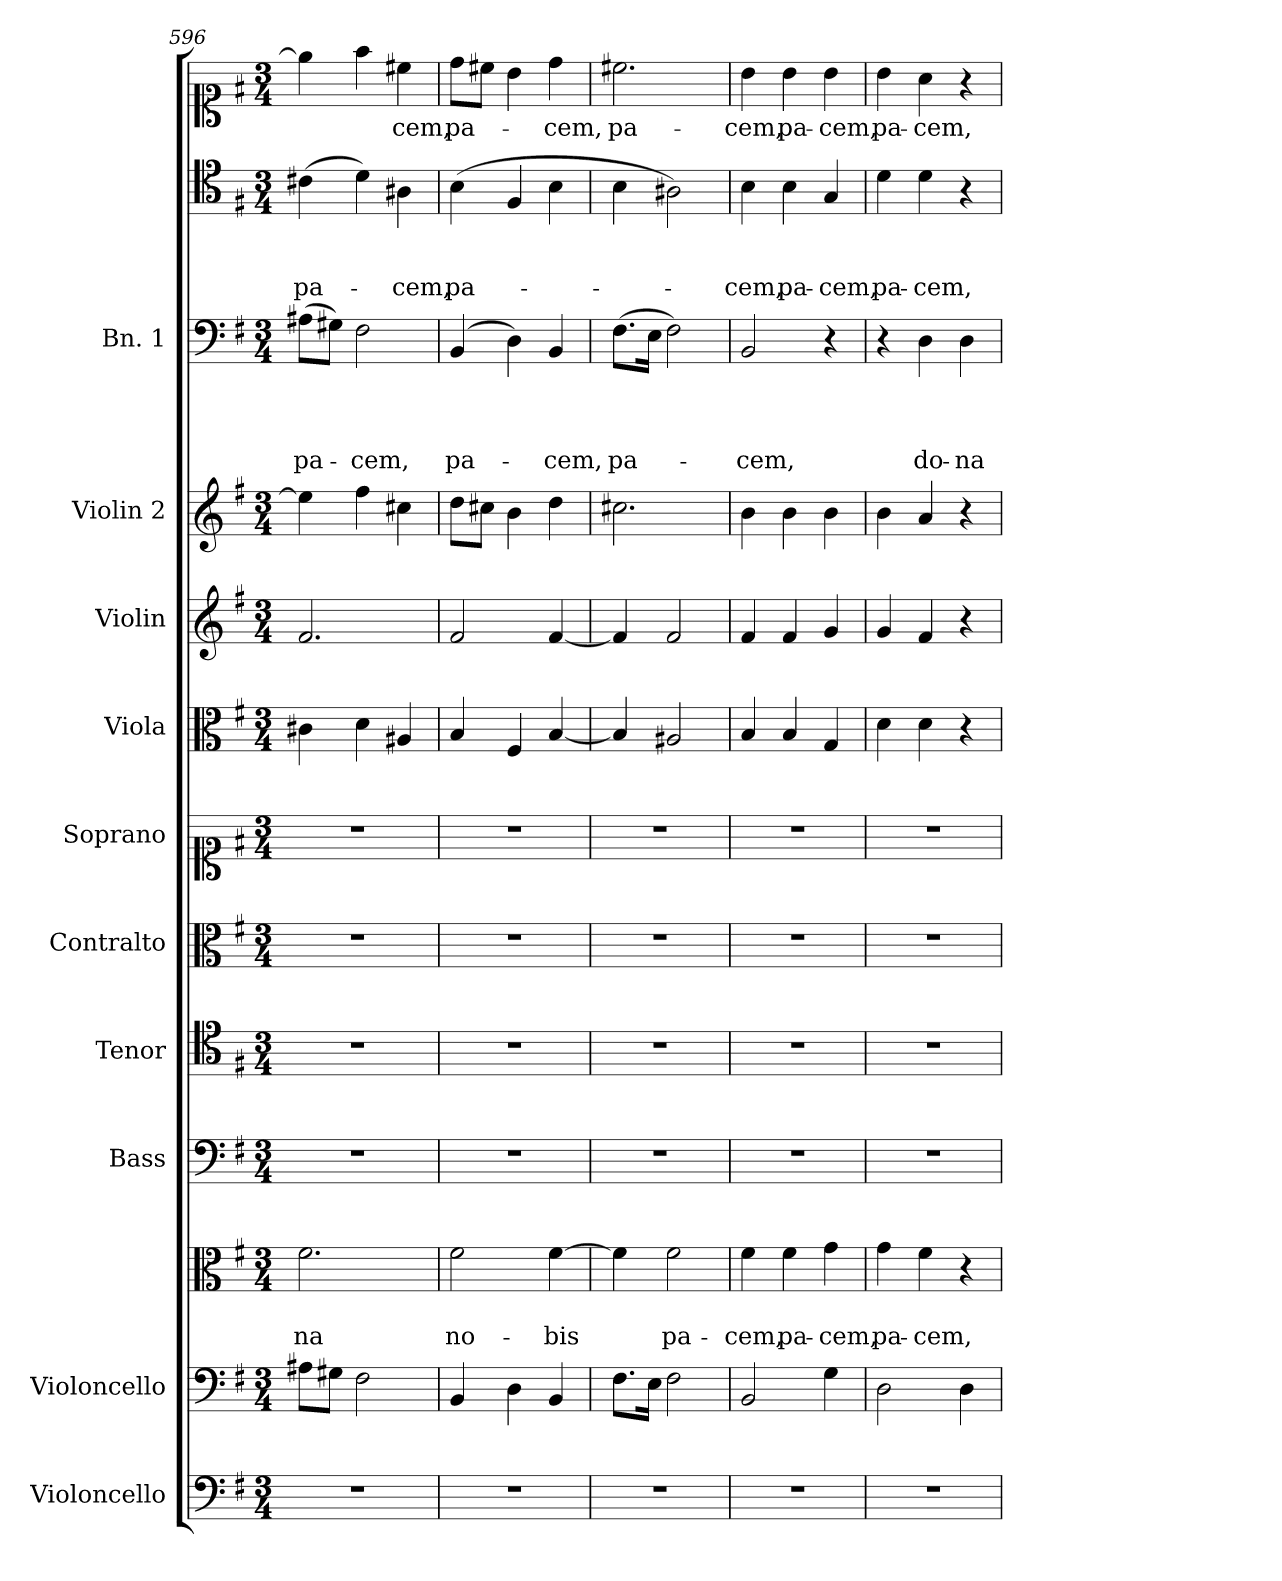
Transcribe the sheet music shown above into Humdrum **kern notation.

**kern	**kern	**kern	**text	**text	**kern	**kern	**kern	**kern	**kern	**kern	**kern	**kern	**text	**text	**text	**text	**kern	**text	**text	**text	**kern	**text
*part13	*part12	*part11	*part11	*part11	*part10	*part9	*part8	*part7	*part6	*part5	*part4	*part3	*part3	*part3	*part3	*part3	*part2	*part2	*part2	*part2	*part1	*part1
*staff13	*staff12	*staff11	*staff11	*staff11	*staff10	*staff9	*staff8	*staff7	*staff6	*staff5	*staff4	*staff3	*staff3	*staff3	*staff3	*staff3	*staff2	*staff2	*staff2	*staff2	*staff1	*staff1
*I"Violoncello	*I"Violoncello	*	*	*	*I"Bass	*I"Tenor	*I"Contralto	*I"Soprano	*I"Viola	*I"Violin	*I"Violin 2	*I"Bn. 1	*	*	*	*	*	*	*	*	*	*
*	*	*	*	*	*I'Bs.	*I'Ten.	*	*I'Sop.	*I'Vla.	*I'Vln.	*I'Vln. 2	*I'Bn. 1	*	*	*	*	*	*	*	*	*	*
*clefF4	*clefF4	*clefC3	*	*	*clefF4	*clefC4	*clefC3	*clefC1	*clefC3	*clefG2	*clefG2	*clefF4	*	*	*	*	*clefC4	*	*	*	*clefC1	*
*	*	*	*	*	*	*ITrd7c12	*	*	*	*	*	*	*	*	*	*	*	*	*	*	*	*
*k[f#]	*k[f#]	*k[f#]	*	*	*k[f#]	*k[f#]	*k[f#]	*k[f#]	*k[f#]	*k[f#]	*k[f#]	*k[f#]	*	*	*	*	*k[f#]	*	*	*	*k[f#]	*
*G:	*G:	*G:	*	*	*G:	*G:	*G:	*G:	*G:	*G:	*G:	*G:	*	*	*	*	*G:	*	*	*	*G:	*
*M3/4	*M3/4	*M3/4	*	*	*M3/4	*M3/4	*M3/4	*M3/4	*M3/4	*M3/4	*M3/4	*M3/4	*	*	*	*	*M3/4	*	*	*	*M3/4	*
=596	=596	=596	=596	=596	=596	=596	=596	=596	=596	=596	=596	=596	=596	=596	=596	=596	=596	=596	=596	=596	=596	=596
!	!	!	!	!LO:LY:b	!	!	!	!	!	!	!	!	!	!	!	!LO:LY:b	!	!	!	!LO:LY:b	!	!
2.r	8A#X\L	2.f#\	.	-na	2.r	2.r	2.r	2.r	4c#X\	2.f#/	4ee\]	(>8A#X\L	.	.	.	pa-	(>4c#X\	.	.	pa-	4ee\]	.
.	8G#X\J	.	.	.	.	.	.	.	.	.	.	8G#X\J)	.	.	.	.	.	.	.	.	.	.
!	!	!	!	!	!	!	!	!	!	!	!	!	!	!	!	!LO:LY:b	!	!	!	!	!	!
.	2F#\	.	.	.	.	.	.	.	4d\	.	4ff#\	2F#\	.	.	.	-cem,	4d\)	.	.	.	4ff#\	.
!	!	!	!	!	!	!	!	!	!	!	!	!	!	!	!	!	!	!	!	!LO:LY:b	!	!LO:LY:b
.	.	.	.	.	.	.	.	.	4A#X/	.	4cc#X\	.	.	.	.	.	4A#X\	.	.	-cem,	4cc#X\	-cem,
=597	=597	=597	=597	=597	=597	=597	=597	=597	=597	=597	=597	=597	=597	=597	=597	=597	=597	=597	=597	=597	=597	=597
!	!	!	!	!LO:LY:b	!	!	!	!	!	!	!	!	!	!	!	!LO:LY:b	!	!	!	!LO:LY:b	!	!LO:LY:b
2.r	4BB/	2f#\	.	no-	2.r	2.r	2.r	2.r	4B/	2f#/	8dd\L	(<4BB/	.	.	.	pa-	(>4B\	.	.	pa-	8dd\L	pa-
.	.	.	.	.	.	.	.	.	.	.	8cc#X\J	.	.	.	.	.	.	.	.	.	8cc#X\J	.
.	4D\	.	.	.	.	.	.	.	4F#/	.	4b\	4D\)	.	.	.	.	4F#/	.	.	.	4b\	.
!	!	!	!	!LO:LY:b	!	!	!	!	!	!	!	!	!	!	!	!LO:LY:b	!	!	!	!	!	!LO:LY:b
.	4BB/	[>4f#\	.	-bis	.	.	.	.	[<4B/	[<4f#/	4dd\	4BB/	.	.	.	-cem,	4B\	.	.	.	4dd\	-cem,
=598	=598	=598	=598	=598	=598	=598	=598	=598	=598	=598	=598	=598	=598	=598	=598	=598	=598	=598	=598	=598	=598	=598
!	!	!	!	!	!	!	!	!	!	!	!	!	!	!	!	!LO:LY:b	!	!	!	!	!	!LO:LY:b
2.r	8.F#\L	4f#\]	.	.	2.r	2.r	2.r	2.r	4B/]	4f#/]	2.cc#X\	(>8.F#\L	.	.	.	pa-	4B\	.	.	.	2.cc#X\	pa-
.	16E\Jk	.	.	.	.	.	.	.	.	.	.	16E\Jk	.	.	.	.	.	.	.	.	.	.
!	!	!	!	!LO:LY:b	!	!	!	!	!	!	!	!	!	!	!	!	!	!	!	!	!	!
.	2F#\	2f#\	.	pa-	.	.	.	.	2A#X/	2f#/	.	2F#\)	.	.	.	.	2A#X\)	.	.	.	.	.
=599	=599	=599	=599	=599	=599	=599	=599	=599	=599	=599	=599	=599	=599	=599	=599	=599	=599	=599	=599	=599	=599	=599
!	!	!	!	!LO:LY:b	!	!	!	!	!	!	!	!	!	!	!	!LO:LY:b	!	!	!	!LO:LY:b	!	!LO:LY:b
2.r	2BB/	4f#\	.	-cem,	2.r	2.r	2.r	2.r	4B/	4f#/	4b\	2BB/	.	.	.	-cem,	4B\	.	.	-cem,	4b\	-cem,
!	!	!	!	!LO:LY:b	!	!	!	!	!	!	!	!	!	!	!	!	!	!	!	!LO:LY:b	!	!LO:LY:b
.	.	4f#\	.	pa-	.	.	.	.	4B/	4f#/	4b\	.	.	.	.	.	4B\	.	.	pa-	4b\	pa-
!	!	!	!	!LO:LY:b	!	!	!	!	!	!	!	!	!	!	!	!	!	!	!	!LO:LY:b	!	!LO:LY:b
.	4G\	4g\	.	-cem,	.	.	.	.	4G/	4g/	4b\	4r	.	.	.	.	4G/	.	.	-cem,	4b\	-cem,
=600	=600	=600	=600	=600	=600	=600	=600	=600	=600	=600	=600	=600	=600	=600	=600	=600	=600	=600	=600	=600	=600	=600
!	!	!	!	!LO:LY:b	!	!	!	!	!	!	!	!	!	!	!	!	!	!	!	!LO:LY:b	!	!LO:LY:b
2.r	2D\	4g\	.	pa-	2.r	2.r	2.r	2.r	4d\	4g/	4b\	4r	.	.	.	.	4d\	.	.	pa-	4b\	pa-
!	!	!	!	!LO:LY:b	!	!	!	!	!	!	!	!	!	!	!	!LO:LY:b	!	!	!	!LO:LY:b	!	!LO:LY:b
.	.	4f#\	.	-cem,	.	.	.	.	4d\	4f#/	4a/	4D\	.	.	.	do-	4d\	.	.	-cem,	4a\	-cem,
!	!	!	!	!	!	!	!	!	!	!	!	!	!	!	!	!LO:LY:b	!	!	!	!	!	!
.	4D\	4r	.	.	.	.	.	.	4r	4r	4r	4D\	.	.	.	-na	4r	.	.	.	4r	.
=	=	=	=	=	=	=	=	=	=	=	=	=	=	=	=	=	=	=	=	=	=	=
*-	*-	*-	*-	*-	*-	*-	*-	*-	*-	*-	*-	*-	*-	*-	*-	*-	*-	*-	*-	*-	*-	*-
